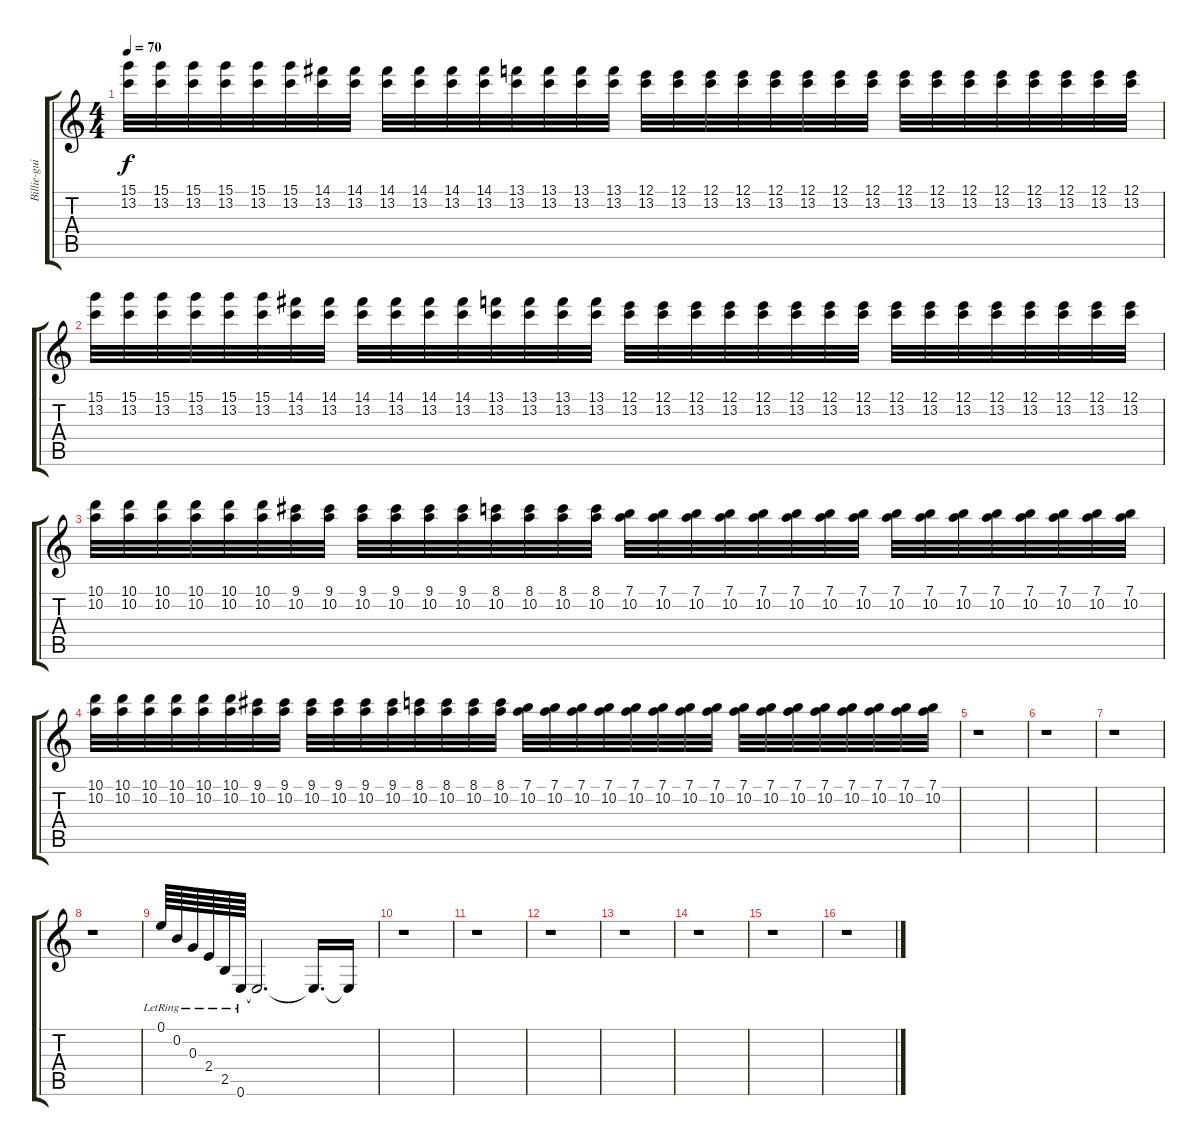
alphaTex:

\track ("Billie-guitar" "Billie-gui") {instrument distortionguitar}
\staff {score tabs}
\tuning (E4 B3 G3 D3 A2 E2) {hide}
\ts (4 4)
\tempo 70
\clef g2
\ks c
(15.1 13.2).32{dy f} (15.1 13.2).32 (15.1 13.2).32 (15.1 13.2).32 (15.1 13.2).32 (15.1 13.2).32 (14.1 13.2).32 (14.1 13.2).32 (14.1 13.2).32 (14.1 13.2).32 (14.1 13.2).32 (14.1 13.2).32 (13.1 13.2).32 (13.1 13.2).32 (13.1 13.2).32 (13.1 13.2).32 (12.1 13.2).32 (12.1 13.2).32 (12.1 13.2).32 (12.1 13.2).32 (12.1 13.2).32 (12.1 13.2).32 (12.1 13.2).32 (12.1 13.2).32 (12.1 13.2).32 (12.1 13.2).32 (12.1 13.2).32 (12.1 13.2).32 (12.1 13.2).32 (12.1 13.2).32 (12.1 13.2).32 (12.1 13.2).32 |
(15.1 13.2).32 (15.1 13.2).32 (15.1 13.2).32 (15.1 13.2).32 (15.1 13.2).32 (15.1 13.2).32 (14.1 13.2).32 (14.1 13.2).32 (14.1 13.2).32 (14.1 13.2).32 (14.1 13.2).32 (14.1 13.2).32 (13.1 13.2).32 (13.1 13.2).32 (13.1 13.2).32 (13.1 13.2).32 (12.1 13.2).32 (12.1 13.2).32 (12.1 13.2).32 (12.1 13.2).32 (12.1 13.2).32 (12.1 13.2).32 (12.1 13.2).32 (12.1 13.2).32 (12.1 13.2).32 (12.1 13.2).32 (12.1 13.2).32 (12.1 13.2).32 (12.1 13.2).32 (12.1 13.2).32 (12.1 13.2).32 (12.1 13.2).32 |
(10.1 10.2).32 (10.1 10.2).32 (10.1 10.2).32 (10.1 10.2).32 (10.1 10.2).32 (10.1 10.2).32 (9.1 10.2).32 (9.1 10.2).32 (9.1 10.2).32 (9.1 10.2).32 (9.1 10.2).32 (9.1 10.2).32 (8.1 10.2).32 (8.1 10.2).32 (8.1 10.2).32 (8.1 10.2).32 (7.1 10.2).32 (7.1 10.2).32 (7.1 10.2).32 (7.1 10.2).32 (7.1 10.2).32 (7.1 10.2).32 (7.1 10.2).32 (7.1 10.2).32 (7.1 10.2).32 (7.1 10.2).32 (7.1 10.2).32 (7.1 10.2).32 (7.1 10.2).32 (7.1 10.2).32 (7.1 10.2).32 (7.1 10.2).32 |
(10.1 10.2).32 (10.1 10.2).32 (10.1 10.2).32 (10.1 10.2).32 (10.1 10.2).32 (10.1 10.2).32 (9.1 10.2).32 (9.1 10.2).32 (9.1 10.2).32 (9.1 10.2).32 (9.1 10.2).32 (9.1 10.2).32 (8.1 10.2).32 (8.1 10.2).32 (8.1 10.2).32 (8.1 10.2).32 (7.1 10.2).32 (7.1 10.2).32 (7.1 10.2).32 (7.1 10.2).32 (7.1 10.2).32 (7.1 10.2).32 (7.1 10.2).32 (7.1 10.2).32 (7.1 10.2).32 (7.1 10.2).32 (7.1 10.2).32 (7.1 10.2).32 (7.1 10.2).32 (7.1 10.2).32 (7.1 10.2).32 (7.1 10.2).32 |
r.1 |
r.1 |
r.1 |
r.1 |
0.1{lr}.64 0.2{lr}.64 0.3{lr}.64 2.4{lr}.64 2.5{lr}.64 0.6{lr}.64 0.6{t}.2{d} 0.6{t}.16{d} 0.6{t}.16 |
r.1 |
r.1 |
r.1 |
r.1 |
r.1 |
r.1 |
r.1
